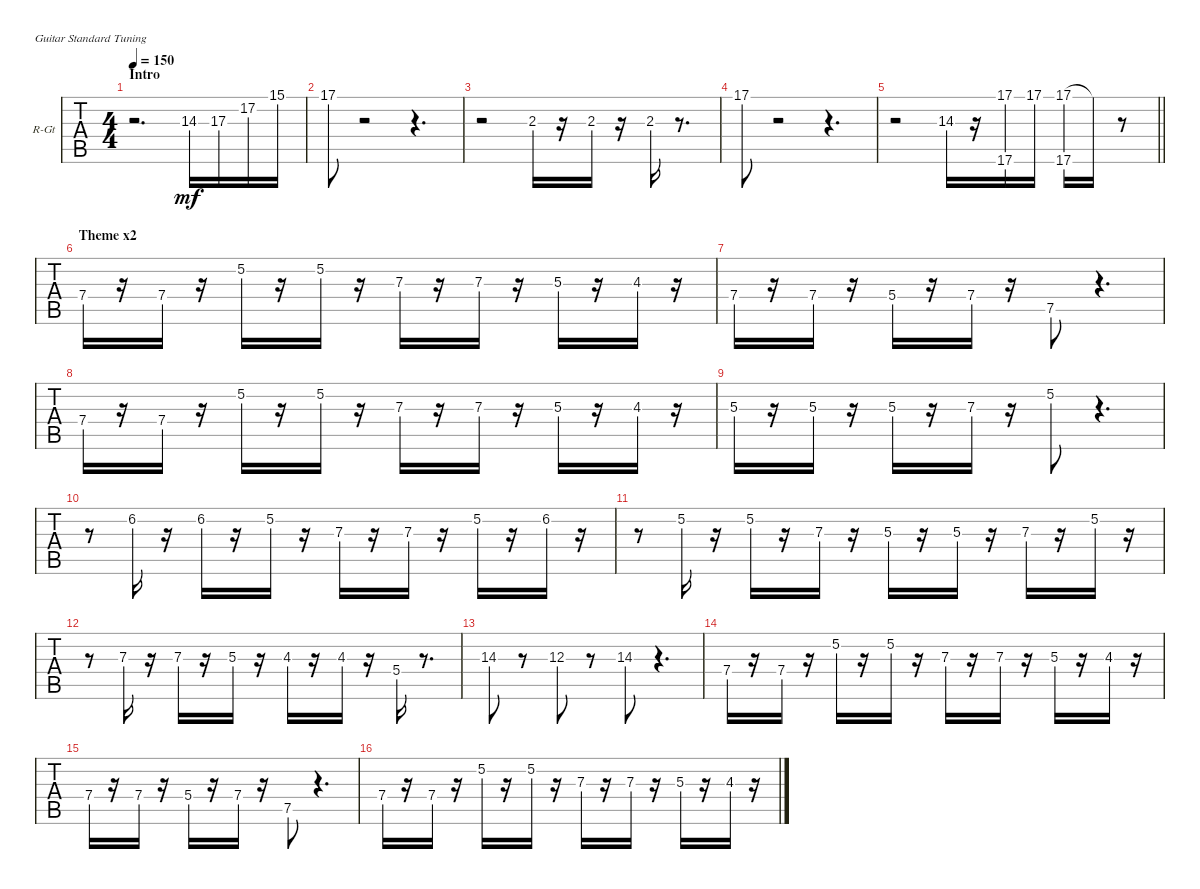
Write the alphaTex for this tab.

\bracketExtendMode groupsimilarinstruments
\firstSystemTrackNameOrientation horizontal
\otherSystemsTrackNameOrientation horizontal
\track ("Right Guitar" "R-Gt") {instrument distortionguitar}
\staff {tabs}
\tuning (E4 B3 G3 D3 A2 E2)
\ts (4 4)
\section ("" "Intro")
\tempo 150
\clef g2
\scale
0.485477
\ks c
r.2{d dy mf instrument distortionguitar} 14.3.16 17.3.16 17.2.16 15.1.16 |
\scale
0.257261 17.1.8 r.2 r.4{d} |
\scale
0.257261 r.2 2.3.16 r.16 2.3.16 r.16 2.3.16 r.8{d} |
\scale
0.333333 17.1.8 r.2 r.4{d} |
\scale
0.333333
\barLineRight lightlight
r.2 14.3.16 r.16 (17.6 17.1).16 17.1.16 (17.6 17.1).16 17.1{t}.16 r.8 |
\section ("" "Theme x2")
\scale
0.333333 7.4.16 r.16 7.4.16 r.16 5.2.16 r.16 5.2.16 r.16 7.3.16 r.16 7.3.16 r.16 5.3.16 r.16 4.3.16 r.16 |
\scale
0.333333 7.4.16 r.16 7.4.16 r.16 5.4.16 r.16 7.4.16 r.16 7.5.8 r.4{d} |
\scale
0.333333 7.4.16 r.16 7.4.16 r.16 5.2.16 r.16 5.2.16 r.16 7.3.16 r.16 7.3.16 r.16 5.3.16 r.16 4.3.16 r.16 |
\scale
0.333333 5.3.16 r.16 5.3.16 r.16 5.3.16 r.16 7.3.16 r.16 5.2.8 r.4{d} |
\scale
0.333333 r.8 6.2.16 r.16 6.2.16 r.16 5.2.16 r.16 7.3.16 r.16 7.3.16 r.16 5.2.16 r.16 6.2.16 r.16 |
\scale
0.333333 r.8 5.2.16 r.16 5.2.16 r.16 7.3.16 r.16 5.3.16 r.16 5.3.16 r.16 7.3.16 r.16 5.2.16 r.16 |
\scale
0.333333 r.8 7.3.16 r.16 7.3.16 r.16 5.3.16 r.16 4.3.16 r.16 4.3.16 r.16 5.4.16 r.8{d} |
\scale
0.333333 14.3.8 r.8 12.3.8 r.8 14.3.8 r.4{d} |
\scale
0.333333 7.4.16 r.16 7.4.16 r.16 5.2.16 r.16 5.2.16 r.16 7.3.16 r.16 7.3.16 r.16 5.3.16 r.16 4.3.16 r.16 |
\scale
0.333333 7.4.16 r.16 7.4.16 r.16 5.4.16 r.16 7.4.16 r.16 7.5.8 r.4{d} |
\scale
0.333333 7.4.16 r.16 7.4.16 r.16 5.2.16 r.16 5.2.16 r.16 7.3.16 r.16 7.3.16 r.16 5.3.16 r.16 4.3.16 r.16
